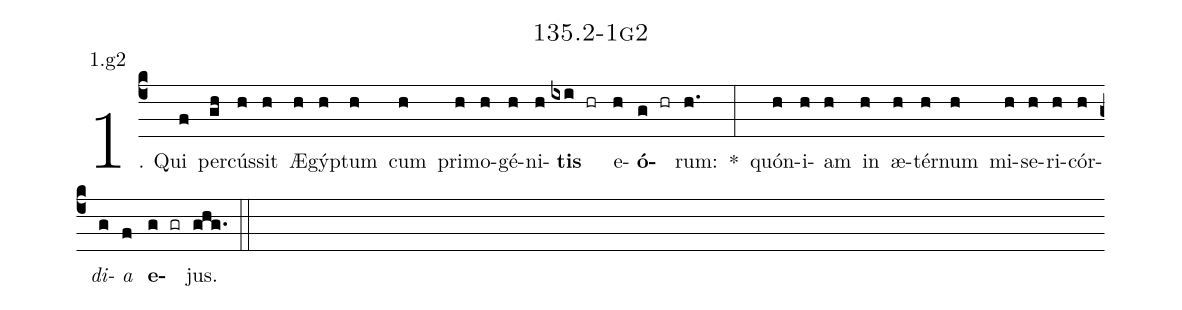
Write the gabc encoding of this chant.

name: 135.2-1g2;
annotation: 1.g2;
%%
(c4)1. Qui(f) per(gh)cús(h)sit(h) Æ(h)gýp(h)tum(h) cum(h) pri(h)mo(h)gé(h)ni(h)<b>tis</b>(ixi hr) e(h)<b>ó</b>(g hr)rum:(h.) *(:) quón(h)i(h)am(h) in(h) æ(h)tér(h)num(h) mi(h)se(h)ri(h)cór(h)<i>di</i>(g)<i>a</i>(f) <b>e</b>(g gr)jus.(ghg.) (::)
